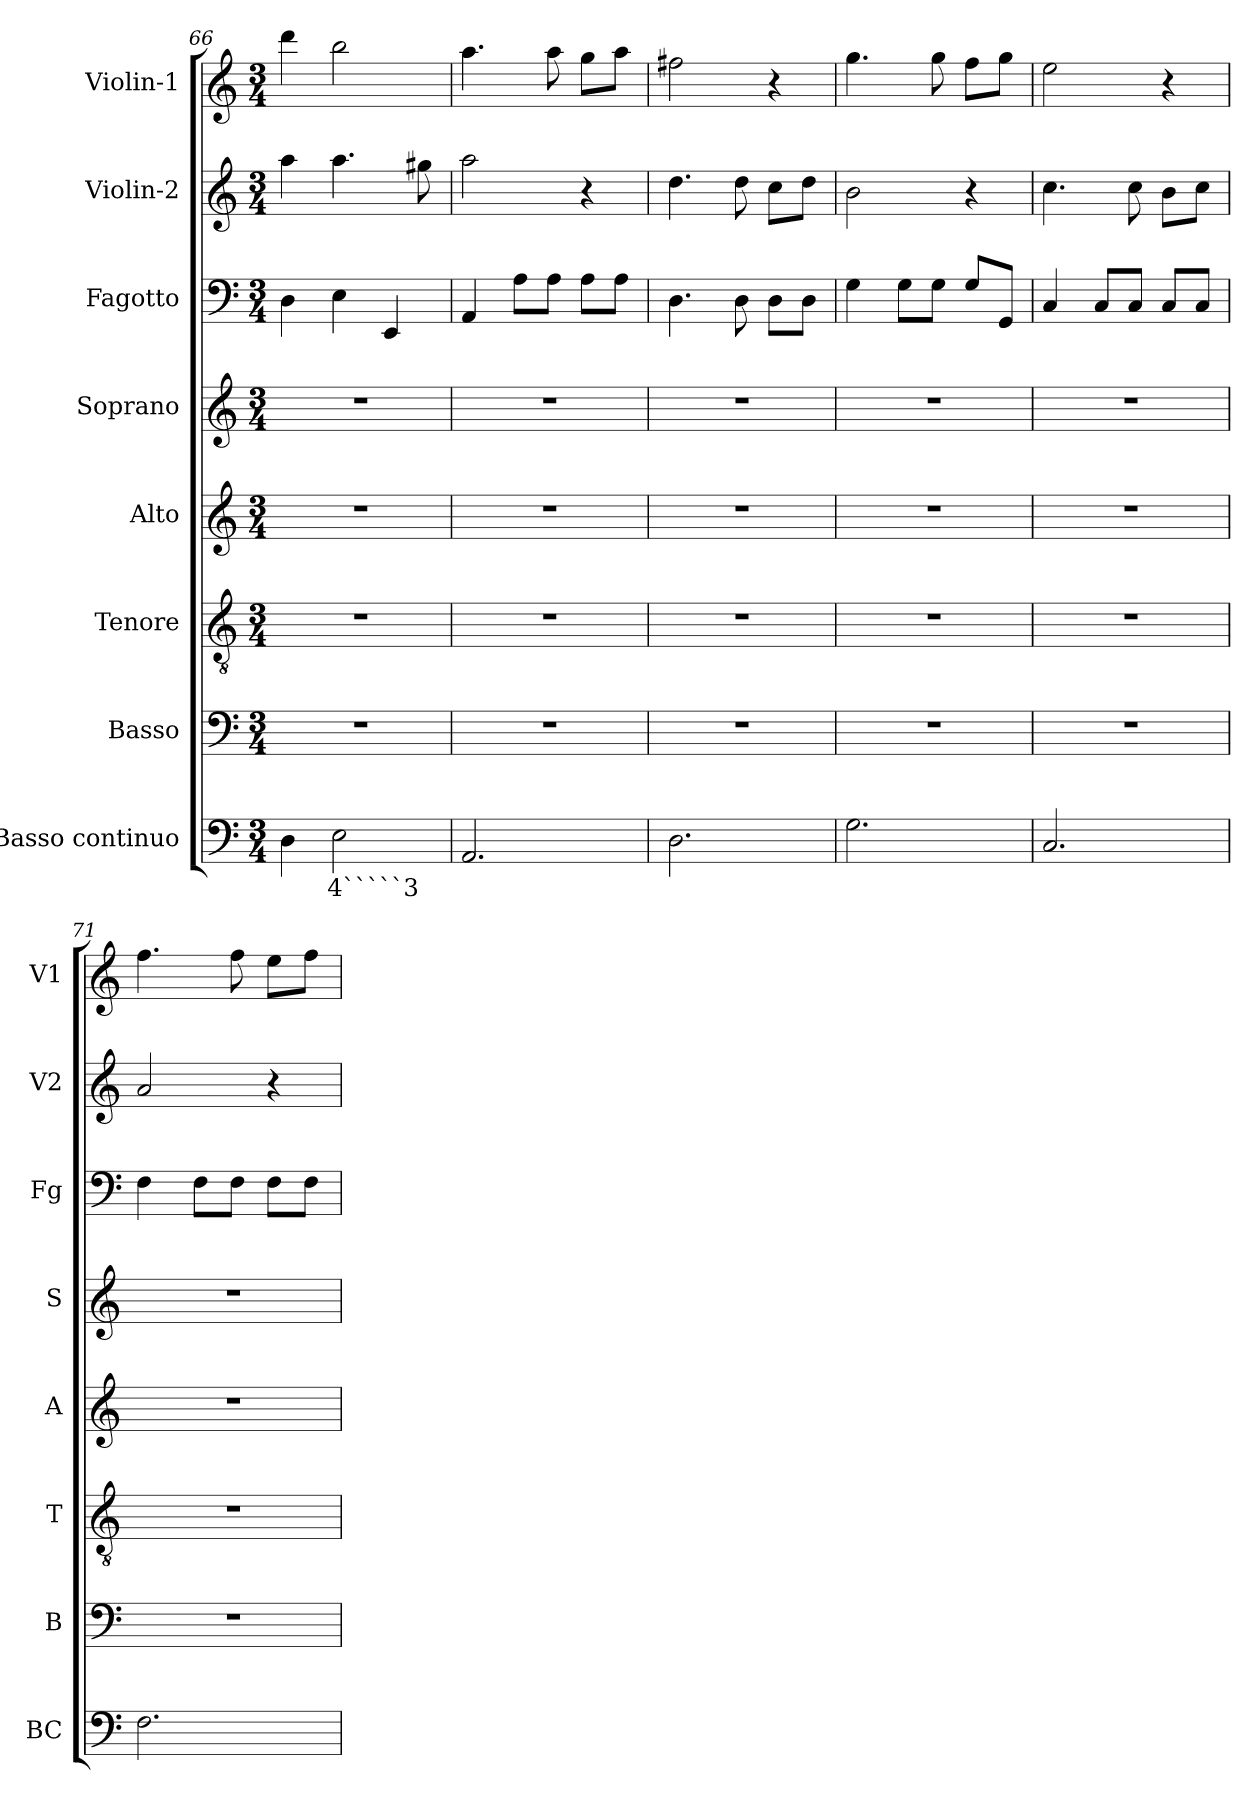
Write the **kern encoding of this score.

**kern	**text	**kern	**kern	**kern	**kern	**kern	**kern	**kern
*part8	*part8	*part7	*part6	*part5	*part4	*part3	*part2	*part1
*staff8	*staff8	*staff7	*staff6	*staff5	*staff4	*staff3	*staff2	*staff1
*I"Basso continuo	*	*I"Basso	*I"Tenore	*I"Alto	*I"Soprano	*I"Fagotto	*I"Violin-2	*I"Violin-1
*I'BC	*	*I'B	*I'T	*I'A	*I'S	*I'Fg	*I'V2	*I'V1
*clefF4	*	*clefF4	*clefGv2	*clefG2	*clefG2	*clefF4	*clefG2	*clefG2
*k[]	*	*k[]	*k[]	*k[]	*k[]	*k[]	*k[]	*k[]
*C:	*	*C:	*C:	*C:	*C:	*C:	*C:	*C:
*M3/4	*	*M3/4	*M3/4	*M3/4	*M3/4	*M3/4	*M3/4	*M3/4
=66	=66	=66	=66	=66	=66	=66	=66	=66
4D\	.	2.r	2.r	2.r	2.r	4D\	4aa\	4ddd\
!	!LO:LY:b	!	!	!	!	!	!	!
2E\	4`````3	.	.	.	.	4E\	4.aa\	2bb\
.	.	.	.	.	.	4EE/	.	.
.	.	.	.	.	.	.	8gg#X\	.
=67	=67	=67	=67	=67	=67	=67	=67	=67
2.AA/	.	2.r	2.r	2.r	2.r	4AA/	2aa\	4.aa\
.	.	.	.	.	.	8A\L	.	.
.	.	.	.	.	.	8A\J	.	8aa\
.	.	.	.	.	.	8A\L	4r	8gg\L
.	.	.	.	.	.	8A\J	.	8aa\J
=68	=68	=68	=68	=68	=68	=68	=68	=68
2.D\	.	2.r	2.r	2.r	2.r	4.D\	4.dd\	2ff#X\
.	.	.	.	.	.	8D\	8dd\	.
.	.	.	.	.	.	8D\L	8cc\L	4r
.	.	.	.	.	.	8D\J	8dd\J	.
=69	=69	=69	=69	=69	=69	=69	=69	=69
2.G\	.	2.r	2.r	2.r	2.r	4G\	2b\	4.gg\
.	.	.	.	.	.	8G\L	.	.
.	.	.	.	.	.	8G\J	.	8gg\
.	.	.	.	.	.	8G/L	4r	8ff\L
.	.	.	.	.	.	8GG/J	.	8gg\J
=70	=70	=70	=70	=70	=70	=70	=70	=70
2.C/	.	2.r	2.r	2.r	2.r	4C/	4.cc\	2ee\
.	.	.	.	.	.	8C/L	.	.
.	.	.	.	.	.	8C/J	8cc\	.
.	.	.	.	.	.	8C/L	8b\L	4r
.	.	.	.	.	.	8C/J	8cc\J	.
=71	=71	=71	=71	=71	=71	=71	=71	=71
2.F\	.	2.r	2.r	2.r	2.r	4F\	2a/	4.ff\
.	.	.	.	.	.	8F\L	.	.
.	.	.	.	.	.	8F\J	.	8ff\
.	.	.	.	.	.	8F\L	4r	8ee\L
.	.	.	.	.	.	8F\J	.	8ff\J
=	=	=	=	=	=	=	=	=
*-	*-	*-	*-	*-	*-	*-	*-	*-
